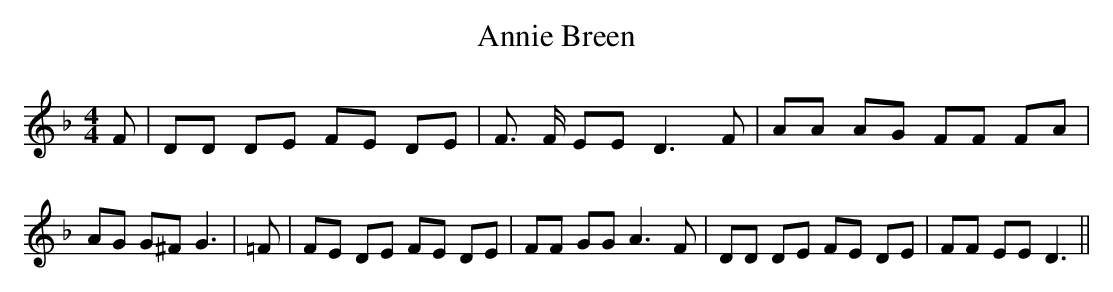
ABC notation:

X:1
T:Annie Breen
M:4/4
L:1/8
K:F
 F| DD DE FE DE| F3/2 F/2 EE D3 F| AA AG FF FA| AG G^F G3| =F| FE DE FE DE|\
 FF GG A3 F| DD DE FE DE| FF EE D3||
